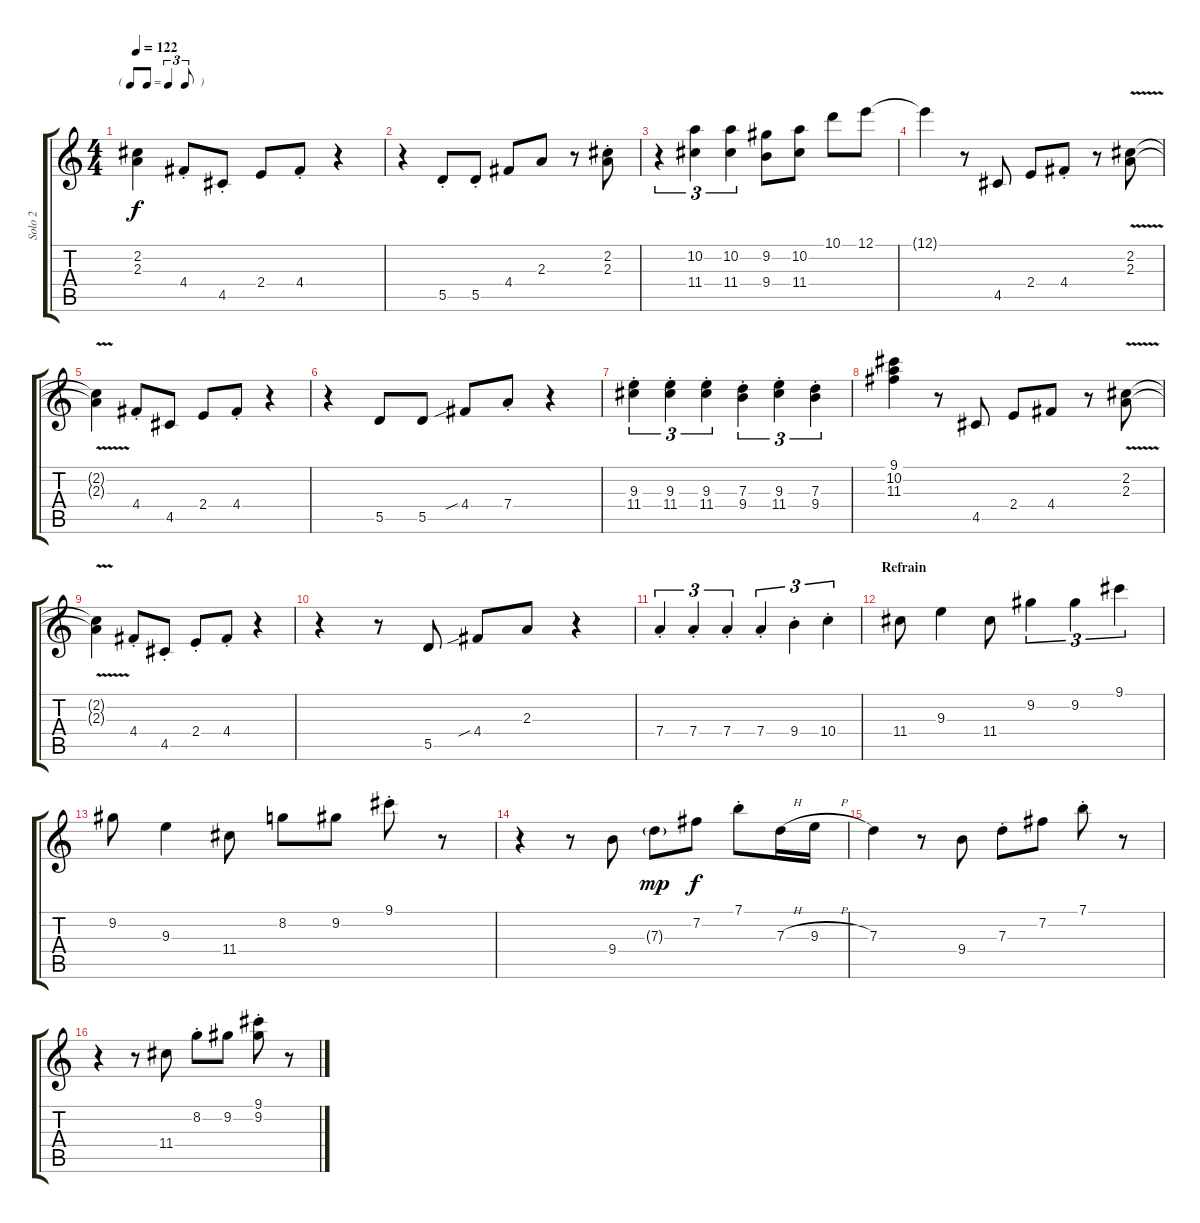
\track ("Solo 2" "Solo 2") {instrument acousticguitarsteel}
\staff {score tabs}
\tuning (E4 B3 G3 D3 A2 E2) {hide}
\ts (4 4)
\tf triplet8th
\tempo 122
\clef g2
\ks c
(2.2{t} 2.3{t}).4{dy f} 4.4{st}.8 4.5{st}.8 2.4.8 4.4{st}.8 r.4 |
r.4 5.5{st}.8 5.5{st}.8 4.4.8 2.3.8 r.8 (2.2{st} 2.3{st}).8 |
r.4{tu (3 2)} (10.2 11.4).4{tu (3 2)} (10.2 11.4).4{tu (3 2)} (9.2 9.4).8 (10.2 11.4).8 10.1.8 12.1.8 |
12.1{t}.4 r.8 4.5.8 2.4.8 4.4{st}.8 r.8 (2.2{v} 2.3{v}).8 |
(2.2{t} 2.3{t}).4 4.4{st}.8 4.5.8 2.4.8 4.4{st}.8 r.4 |
r.4 5.5.8 5.5.8 4.4{sib}.8 7.4{st}.8 r.4 |
(9.3{st} 11.4{st}).4{tu (3 2)} (9.3{st} 11.4{st}).4{tu (3 2)} (9.3{st} 11.4{st}).4{tu (3 2)} (7.3{st} 9.4{st}).4{tu (3 2)} (9.3{st} 11.4{st}).4{tu (3 2)} (7.3{st} 9.4{st}).4{tu (3 2)} |
(9.1 10.2 11.3).4 r.8 4.5.8 2.4.8 4.4.8 r.8 (2.2{v} 2.3{v}).8 |
(2.2{t} 2.3{t}).4 4.4{st}.8 4.5{st}.8 2.4{st}.8 4.4{st}.8 r.4 |
r.4 r.8 5.5.8 4.4{sib}.8 2.3.8 r.4 |
7.4{st}.4{tu (3 2)} 7.4{st}.4{tu (3 2)} 7.4{st}.4{tu (3 2)} 7.4{st}.4{tu (3 2)} 9.4{st}.4{tu (3 2)} 10.4{st}.4{tu (3 2)} |
\section ("" "Refrain")
11.4.8 9.3.4 11.4.8 9.2.4{tu (3 2)} 9.2.4{tu (3 2)} 9.1.4{tu (3 2)} |
9.2.8 9.3.4 11.4.8 8.2.8 9.2.8 9.1{st}.8 r.8 |
r.4 r.8 9.4.8 7.3{g}.8{dy mp} 7.2.8{dy f} 7.1{st}.8 7.3{h}.16 9.3{h}.16 |
7.3.4 r.8 9.4.8 7.3{st}.8 7.2.8 7.1{st}.8 r.8 |
r.4 r.8 11.4.8 8.2{st}.8 9.2.8 (9.1{st} 9.2{st}).8 r.8
